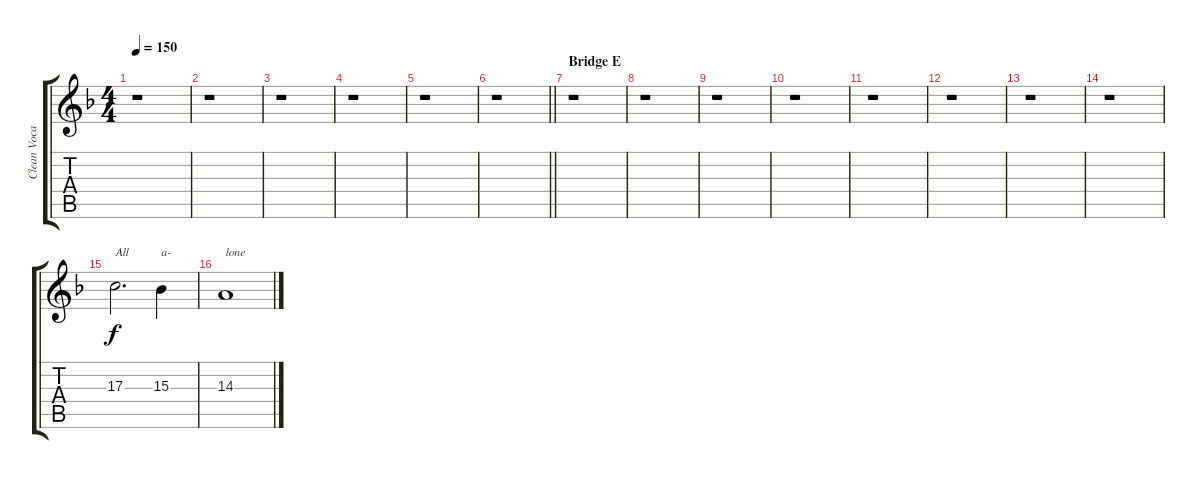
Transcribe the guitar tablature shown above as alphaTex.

\track ("Clean Vocals" "Clean Voca") {instrument synthvoice}
\staff {score tabs}
\tuning (E4 B3 G3 D3 A2 D2) {hide}
\ts (4 4)
\tempo 150
\clef g2
\ks f
r.1{dy f} |
r.1 |
r.1 |
r.1 |
r.1 |
\barLineRight lightlight
r.1 |
\section ("" "Bridge E")
r.1 |
r.1 |
r.1 |
r.1 |
r.1 |
r.1 |
r.1 |
r.1 |
17.3.2{d txt "All"} 15.3.4{txt "a-"} |
14.3.1{txt "lone"}
